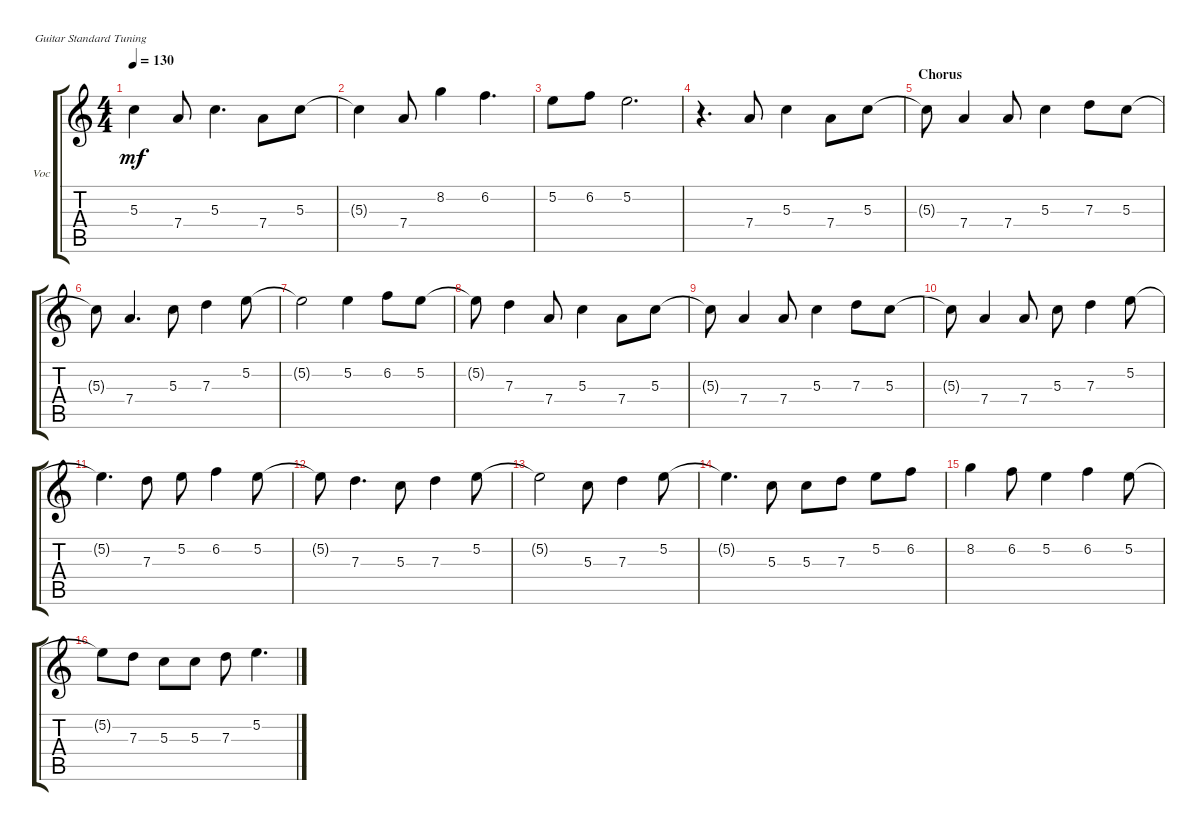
\defaultSystemsLayout 4
\bracketExtendMode groupsimilarinstruments
\firstSystemTrackNameOrientation horizontal
\otherSystemsTrackNameOrientation horizontal
\track ("Vocals" "Voc") {instrument distortionguitar}
\staff {score tabs}
\tuning (E4 B3 G3 D3 A2 E2)
\ts (4 4)
\tempo 130
\clef g2
\ks c
5.3{t}.4{dy mf} 7.4.8 5.3.4{d} 7.4.8 5.3.8 |
5.3{t}.4 7.4.8 8.2.4 6.2.4{d} |
5.2.8 6.2.8 5.2.2{d} |
r.4{d} 7.4.8 5.3.4 7.4.8 5.3.8 |
\section ("" "Chorus")
5.3{t}.8 7.4.4 7.4.8 5.3.4 7.3.8 5.3.8 |
5.3{t}.8 7.4.4{d} 5.3.8 7.3.4 5.2.8 |
5.2{t}.2 5.2.4 6.2.8 5.2.8 |
5.2{t}.8 7.3.4 7.4.8 5.3.4 7.4.8 5.3.8 |
5.3{t}.8 7.4.4 7.4.8 5.3.4 7.3.8 5.3.8 |
5.3{t}.8 7.4.4 7.4.8 5.3.8 7.3.4 5.2.8 |
5.2{t}.4{d} 7.3.8 5.2.8 6.2.4 5.2.8 |
5.2{t}.8 7.3.4{d} 5.3.8 7.3.4 5.2.8 |
5.2{t}.2 5.3.8 7.3.4 5.2.8 |
5.2{t}.4{d} 5.3.8 5.3.8 7.3.8 5.2.8 6.2.8 |
8.2.4 6.2.8 5.2.4 6.2.4 5.2.8 |
5.2{t}.8 7.3.8 5.3.8 5.3.8 7.3.8 5.2.4{d}
